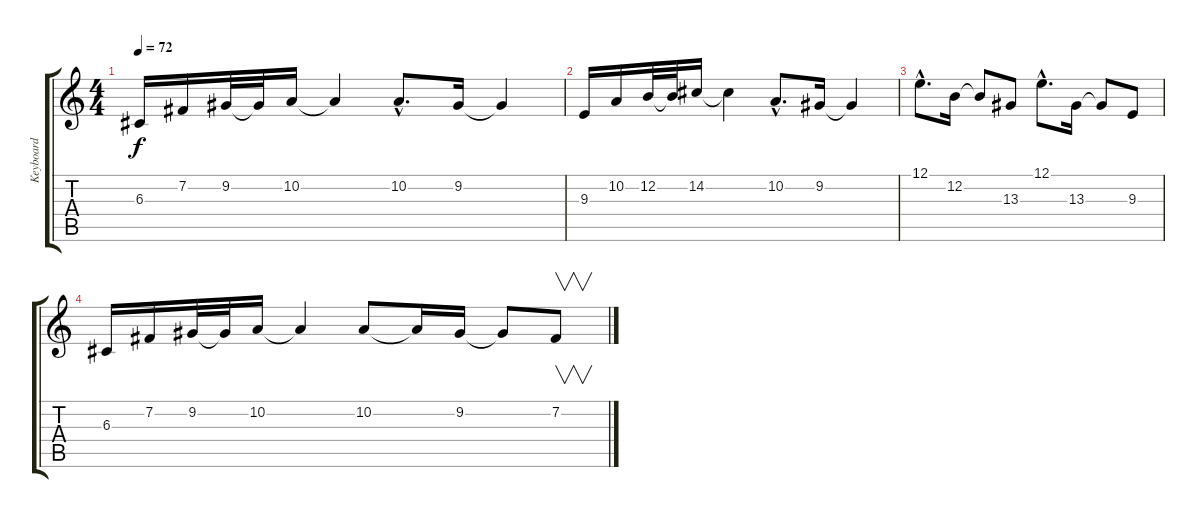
\track ("Keyboard" "Keyboard") {instrument fx5brightness}
\staff {score tabs}
\tuning (E4 B3 G3 D3 A2 E2) {hide}
\ts (4 4)
\tempo 72
\clef g2
\ks c
6.3.16{dy f instrument fx5brightness} 7.2.16 9.2.32 9.2{t}.32 10.2.16 10.2{t}.4 10.2{hac}.8{d} 9.2.16 9.2{t}.4 |
9.3.16 10.2.16 12.2.32 12.2{t}.32 14.2.16 14.2{t}.4 10.2{hac}.8{d} 9.2.16 9.2{t}.4 |
12.1{hac}.8{d} 12.2.16 12.2{t}.8 13.3.8 12.1{hac}.8{d} 13.3.16 13.3{t}.8 9.3.8 |
6.3.16 7.2.16 9.2.32 9.2{t}.32 10.2.16 10.2{t}.4 10.2.8 10.2{t}.16 9.2.16 9.2{t}.8 7.2.8{v}
